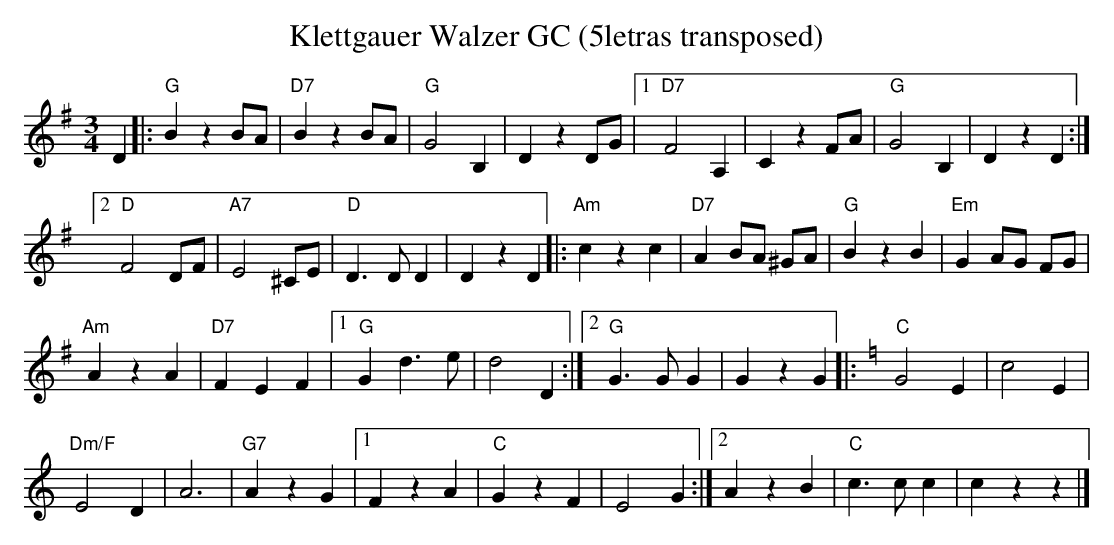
X:1
T:Klettgauer Walzer GC (5letras transposed)
M:3/4
L:1/4
K:G transpose=3 %%MIDI gchordon
D |: "G"BzB/2A/2 | "D7"BzB/2A/2 | "G"G2B, | DzD/2G/2 |1 "D7"F2A, | CzF/2A/2 | "G"G2B, | DzD :|2
"D"F2D/2F/2 | "A7"E2^C/2E/2 | "D"D>DD | DzD |: "Am"czc | "D7"AB/2A/2 ^G/2A/2 | "G"BzB | "Em"GA/2G/2 F/2G/2 |
"Am"AzA | "D7"FEF |1 "G"Gd>e | d2D :|2"G"G>GG | GzG |: [K:C] "C"G2E | c2E |
"Dm/F"E2D | A3 | "G7"AzG |1 FzA | "C"GzF | E2G :|2 AzB | "C"c>cc | czz |]
